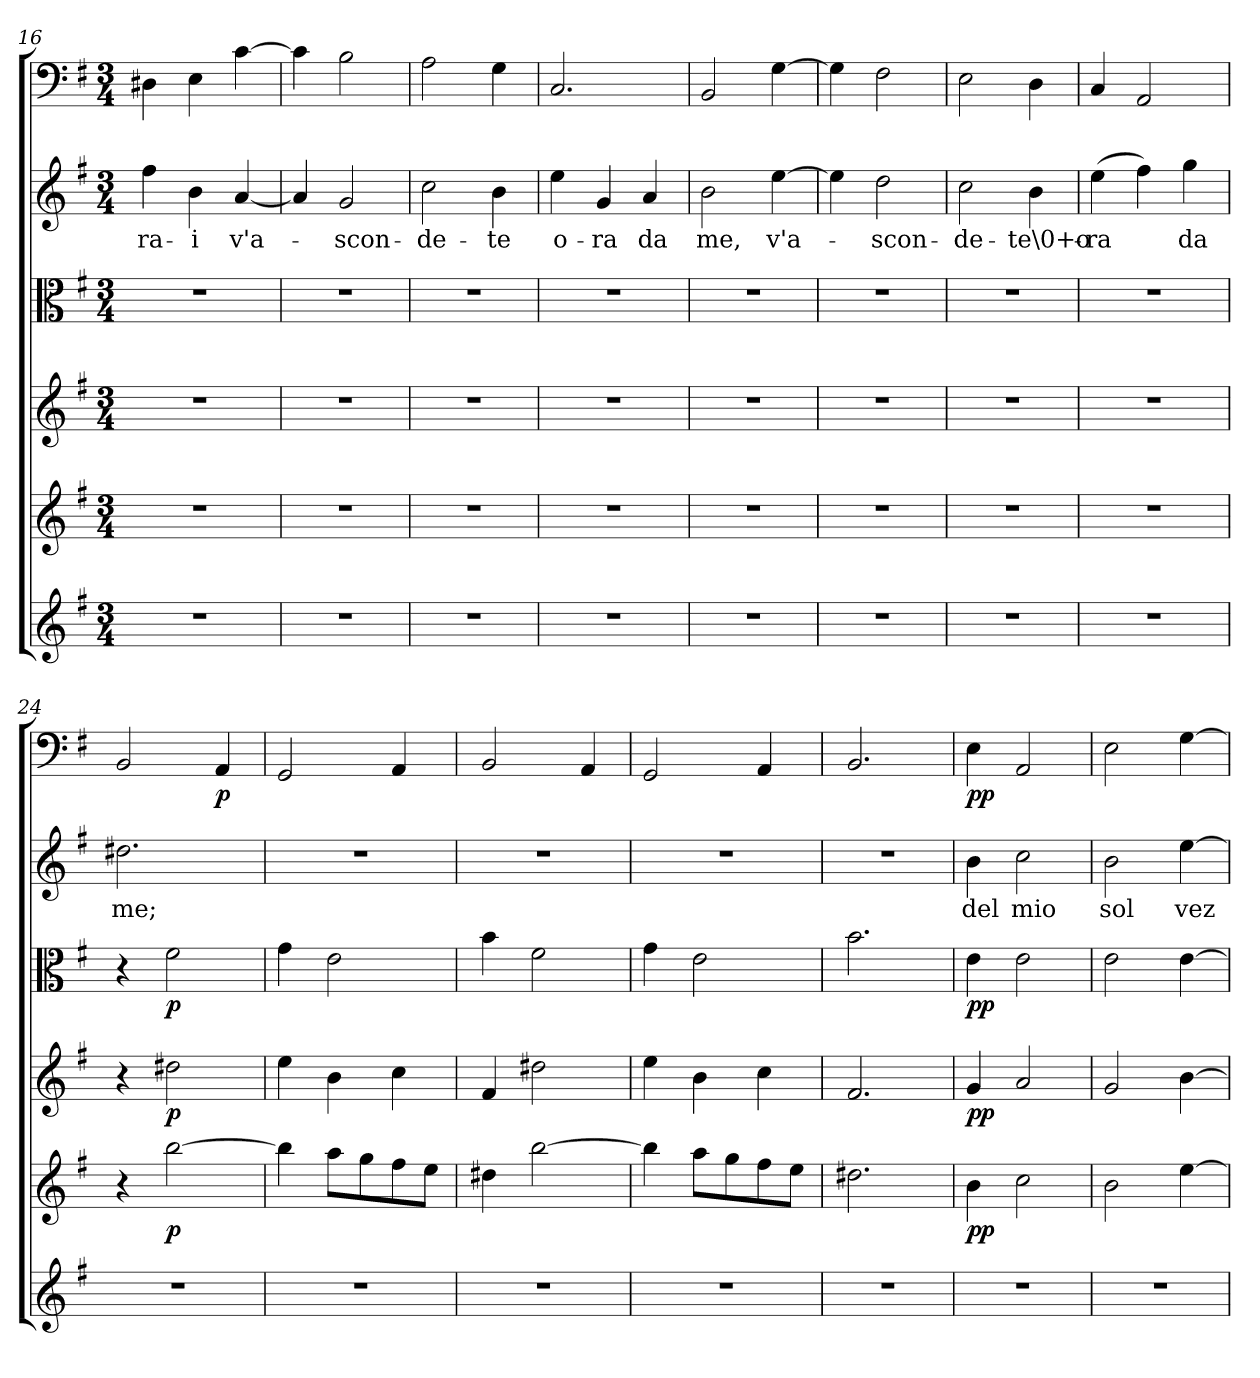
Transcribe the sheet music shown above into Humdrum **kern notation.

**kern	**kern	**dynam	**kern	**dynam	**kern	**dynam	**kern	**text	**kern	**dynam
*part6	*part5	*part5	*part4	*part4	*part3	*part3	*part2	*part2	*part1	*part1
*staff6	*staff5	*staff5	*staff4	*staff4	*staff3	*staff3	*staff2	*staff2	*staff1	*staff1
*clefG2	*clefG2	*	*clefG2	*	*clefC3	*	*clefG2	*	*clefF4	*
*k[f#]	*k[f#]	*	*k[f#]	*	*k[f#]	*	*k[f#]	*	*k[f#]	*
*e:	*e:	*	*e:	*	*e:	*	*e:	*	*e:	*
*M3/4	*M3/4	*	*M3/4	*	*M3/4	*	*M3/4	*	*M3/4	*
=16	=16	=16	=16	=16	=16	=16	=16	=16	=16	=16
2.r	2.r	.	2.r	.	2.r	.	4ff#\	ra-	4D#X\	.
.	.	.	.	.	.	.	4b\	-i	4E\	.
.	.	.	.	.	.	.	[4a/	v'a-	[4c\	.
=17	=17	=17	=17	=17	=17	=17	=17	=17	=17	=17
2.r	2.r	.	2.r	.	2.r	.	4a/]	.	4c\]	.
.	.	.	.	.	.	.	2g/	-scon-	2B\	.
=18	=18	=18	=18	=18	=18	=18	=18	=18	=18	=18
2.r	2.r	.	2.r	.	2.r	.	2cc\	-de-	2A\	.
.	.	.	.	.	.	.	4b\	-te	4G\	.
=19	=19	=19	=19	=19	=19	=19	=19	=19	=19	=19
2.r	2.r	.	2.r	.	2.r	.	4ee\	o-	2.C/	.
.	.	.	.	.	.	.	4g/	-ra	.	.
.	.	.	.	.	.	.	4a/	da	.	.
=20	=20	=20	=20	=20	=20	=20	=20	=20	=20	=20
2.r	2.r	.	2.r	.	2.r	.	2b\	me,	2BB/	.
.	.	.	.	.	.	.	[4ee\	v'a-	[4G\	.
=21	=21	=21	=21	=21	=21	=21	=21	=21	=21	=21
2.r	2.r	.	2.r	.	2.r	.	4ee\]	.	4G\]	.
.	.	.	.	.	.	.	2dd\	-scon-	2F#\	.
=22	=22	=22	=22	=22	=22	=22	=22	=22	=22	=22
2.r	2.r	.	2.r	.	2.r	.	2cc\	-de-	2E\	.
.	.	.	.	.	.	.	4b\	-te\0+o-	4D\	.
=23	=23	=23	=23	=23	=23	=23	=23	=23	=23	=23
2.r	2.r	.	2.r	.	2.r	.	(4ee\	-ra	4C/	.
.	.	.	.	.	.	.	4ff#\)	.	2AA/	.
.	.	.	.	.	.	.	4gg\	da	.	.
=24	=24	=24	=24	=24	=24	=24	=24	=24	=24	=24
2.r	4r	.	4r	.	4r	.	2.dd#X\	me;	2BB/	.
.	[2bb\	p	2dd#X\	p	2f#\	p	.	.	.	.
.	.	.	.	.	.	.	.	.	4AA/	p
=25	=25	=25	=25	=25	=25	=25	=25	=25	=25	=25
2.r	4bb\]	.	4ee\	.	4g\	.	2.r	.	2GG/	.
.	8aa\L	.	4b\	.	2e\	.	.	.	.	.
.	8gg\	.	.	.	.	.	.	.	.	.
.	8ff#\	.	4cc\	.	.	.	.	.	4AA/	.
.	8ee\J	.	.	.	.	.	.	.	.	.
=26	=26	=26	=26	=26	=26	=26	=26	=26	=26	=26
2.r	4dd#X\	.	4f#/	.	4b\	.	2.r	.	2BB/	.
.	[2bb\	.	2dd#X\	.	2f#\	.	.	.	.	.
.	.	.	.	.	.	.	.	.	4AA/	.
=27	=27	=27	=27	=27	=27	=27	=27	=27	=27	=27
2.r	4bb\]	.	4ee\	.	4g\	.	2.r	.	2GG/	.
.	8aa\L	.	4b\	.	2e\	.	.	.	.	.
.	8gg\	.	.	.	.	.	.	.	.	.
.	8ff#\	.	4cc\	.	.	.	.	.	4AA/	.
.	8ee\J	.	.	.	.	.	.	.	.	.
=28	=28	=28	=28	=28	=28	=28	=28	=28	=28	=28
2.r	2.dd#X\	.	2.f#/	.	2.b\	.	2.r	.	2.BB/	.
=29	=29	=29	=29	=29	=29	=29	=29	=29	=29	=29
2.r	4b\	pp	4g/	pp	4e\	pp	4b\	del	4E\	pp
.	2cc\	.	2a/	.	2e\	.	2cc\	mio	2AA/	.
=30	=30	=30	=30	=30	=30	=30	=30	=30	=30	=30
2.r	2b\	.	2g/	.	2e\	.	2b\	sol	2E\	.
.	[4ee\	.	[4b\	.	[4e\	.	[4ee\	vez-	[4G\	.
=	=	=	=	=	=	=	=	=	=	=
*-	*-	*-	*-	*-	*-	*-	*-	*-	*-	*-
